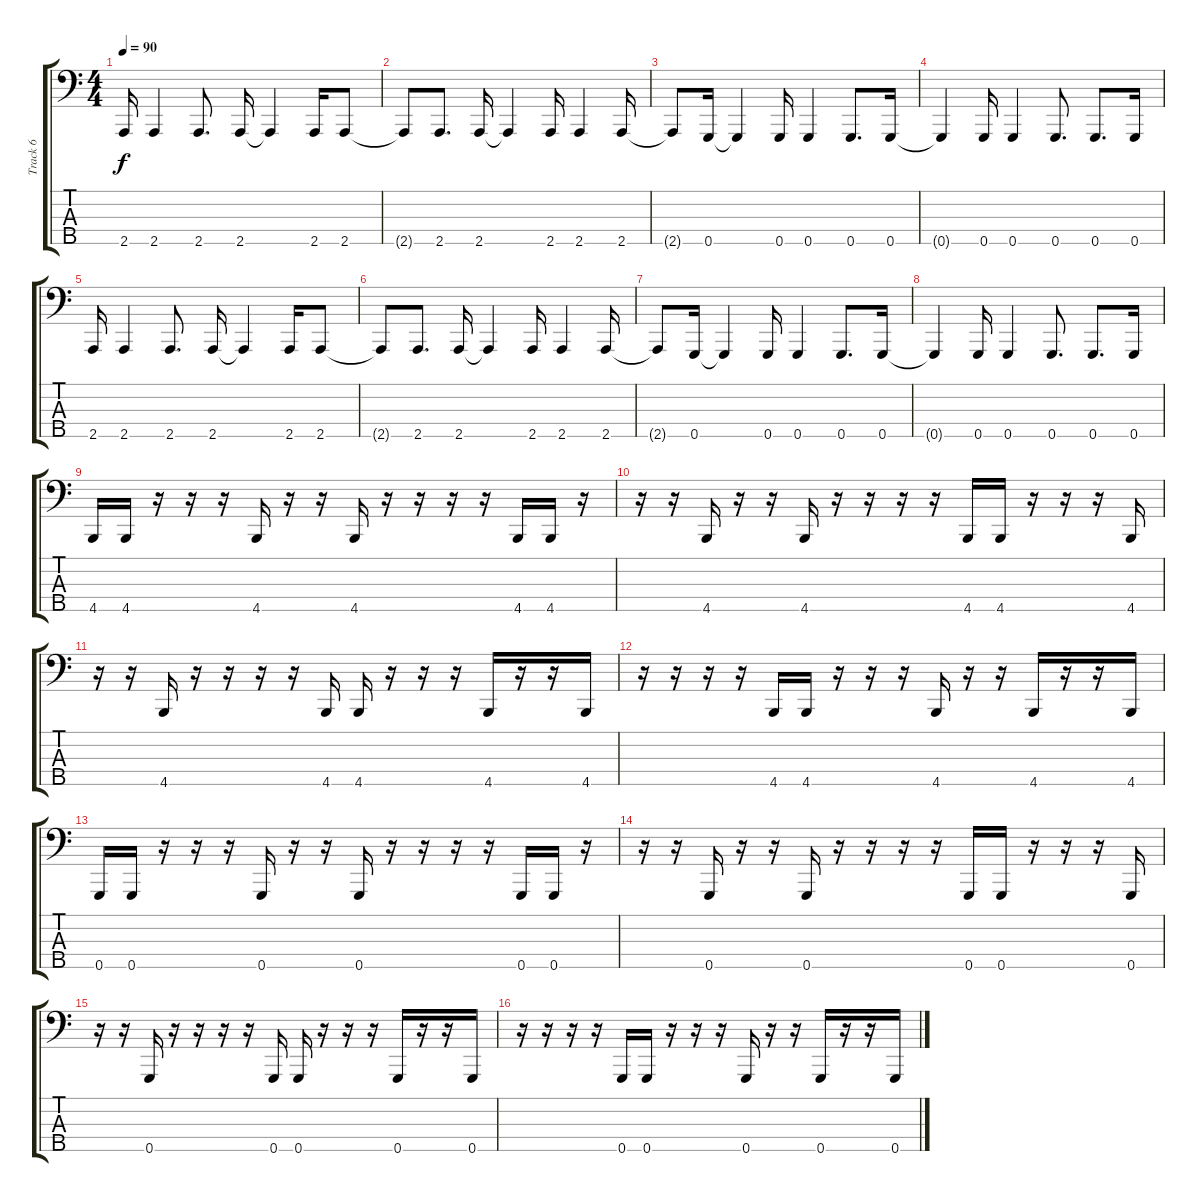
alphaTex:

\track ("Track 6" "Track 6") {instrument electricbassfinger}
\staff {score tabs}
\tuning (F2 C2 G1 D1 G0) {hide}
\ts (4 4)
\tempo 90
\clef f4
\ks c
2.5.16{dy f} 2.5.4 2.5.8{d} 2.5.16 2.5{t}.4 2.5.16 2.5.8 |
2.5{t}.8 2.5.8{d} 2.5.16 2.5{t}.4 2.5.16 2.5.4 2.5.16 |
2.5{t}.8 0.5.16 0.5{t}.4 0.5.16 0.5.4 0.5.8{d} 0.5.16 |
0.5{t}.4 0.5.16 0.5.4 0.5.8{d} 0.5.8{d} 0.5.16 |
2.5.16 2.5.4 2.5.8{d} 2.5.16 2.5{t}.4 2.5.16 2.5.8 |
2.5{t}.8 2.5.8{d} 2.5.16 2.5{t}.4 2.5.16 2.5.4 2.5.16 |
2.5{t}.8 0.5.16 0.5{t}.4 0.5.16 0.5.4 0.5.8{d} 0.5.16 |
0.5{t}.4 0.5.16 0.5.4 0.5.8{d} 0.5.8{d} 0.5.16 |
4.5.16 4.5.16 r.16 r.16 r.16 4.5.16 r.16 r.16 4.5.16 r.16 r.16 r.16 r.16 4.5.16 4.5.16 r.16 |
r.16 r.16 4.5.16 r.16 r.16 4.5.16 r.16 r.16 r.16 r.16 4.5.16 4.5.16 r.16 r.16 r.16 4.5.16 |
r.16 r.16 4.5.16 r.16 r.16 r.16 r.16 4.5.16 4.5.16 r.16 r.16 r.16 4.5.16 r.16 r.16 4.5.16 |
r.16 r.16 r.16 r.16 4.5.16 4.5.16 r.16 r.16 r.16 4.5.16 r.16 r.16 4.5.16 r.16 r.16 4.5.16 |
0.5.16 0.5.16 r.16 r.16 r.16 0.5.16 r.16 r.16 0.5.16 r.16 r.16 r.16 r.16 0.5.16 0.5.16 r.16 |
r.16 r.16 0.5.16 r.16 r.16 0.5.16 r.16 r.16 r.16 r.16 0.5.16 0.5.16 r.16 r.16 r.16 0.5.16 |
r.16 r.16 0.5.16 r.16 r.16 r.16 r.16 0.5.16 0.5.16 r.16 r.16 r.16 0.5.16 r.16 r.16 0.5.16 |
r.16 r.16 r.16 r.16 0.5.16 0.5.16 r.16 r.16 r.16 0.5.16 r.16 r.16 0.5.16 r.16 r.16 0.5.16
